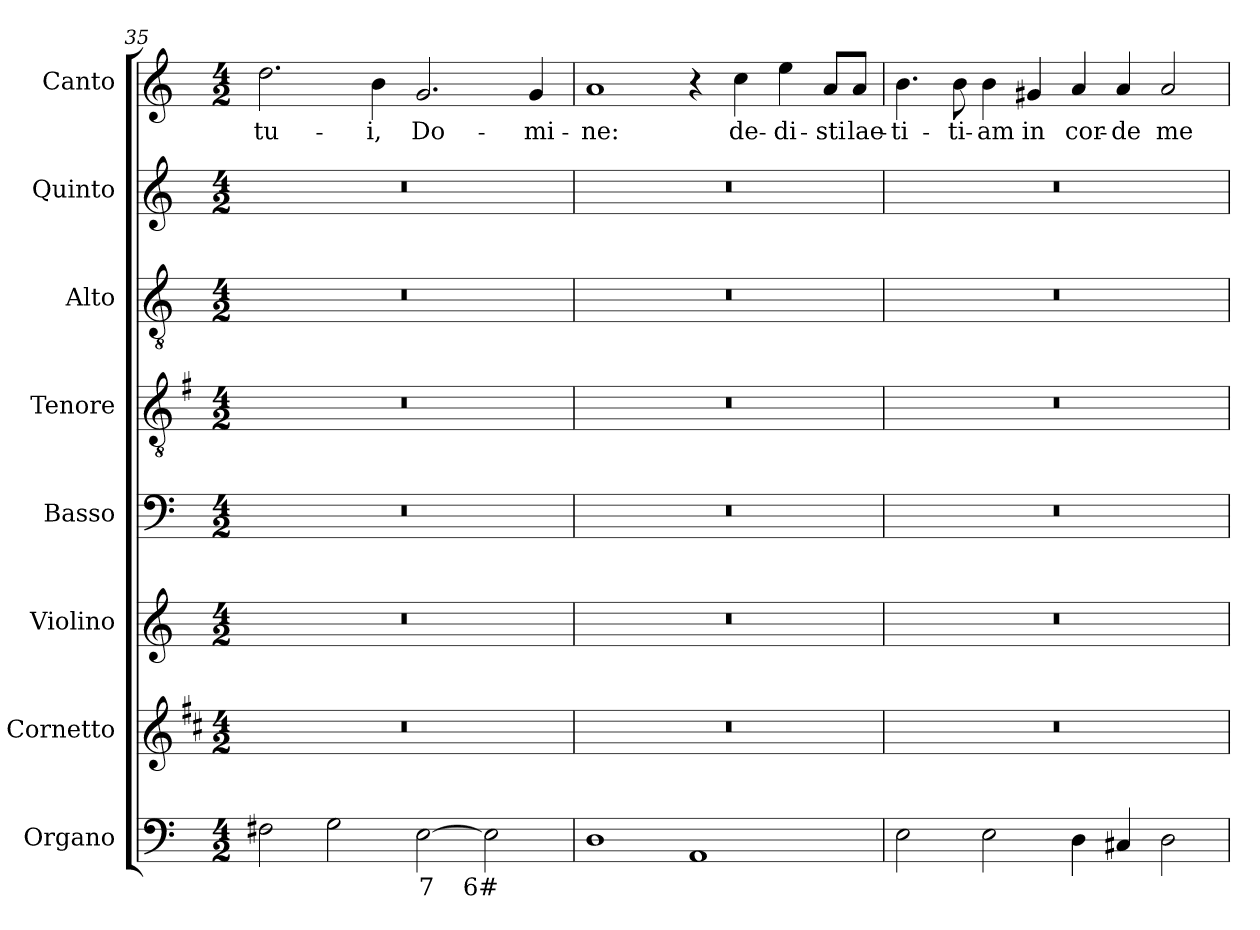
**kern	**text	**kern	**kern	**kern	**kern	**kern	**kern	**kern	**text
*part8	*part8	*part7	*part6	*part5	*part4	*part3	*part2	*part1	*part1
*staff8	*staff8	*staff7	*staff6	*staff5	*staff4	*staff3	*staff2	*staff1	*staff1
*I"Organo	*	*I"Cornetto	*I"Violino	*I"Basso	*I"Tenore	*I"Alto	*I"Quinto	*I"Canto	*
*I'Or	*	*I'Cto.	*I'Vln.	*I'B	*I'T	*I'A	*	*I'C	*
!!LO:LB:g=z
*clefF4	*	*clefG2	*clefG2	*clefF4	*clefGv2	*clefGv2	*clefG2	*clefG2	*
*	*	*ITrd1c2	*	*	*ITrd4c7	*	*	*	*
*k[]	*	*k[]	*k[]	*k[]	*k[]	*k[]	*k[]	*k[]	*
*C:	*	*C:	*C:	*C:	*C:	*C:	*C:	*C:	*
*M4/2	*	*M4/2	*M4/2	*M4/2	*M4/2	*M4/2	*M4/2	*M4/2	*
=35	=35	=35	=35	=35	=35	=35	=35	=35	=35
!	!	!	!	!	!	!	!	!	!LO:LY:b
2F#X\	.	0r	0r	0r	0r	0r	0r	2.dd\	tu-
2G\	.	.	.	.	.	.	.	.	.
!	!	!	!	!	!	!	!	!	!LO:LY:b
.	.	.	.	.	.	.	.	4b\	-i,
!	!LO:LY:b	!	!	!	!	!	!	!	!LO:LY:b
[2E\	7	.	.	.	.	.	.	2.g/	Do-
!	!LO:LY:b	!	!	!	!	!	!	!	!
2E\]	6#	.	.	.	.	.	.	.	.
!	!	!	!	!	!	!	!	!	!LO:LY:b
.	.	.	.	.	.	.	.	4g/	-mi-
=36	=36	=36	=36	=36	=36	=36	=36	=36	=36
!	!	!	!	!	!	!	!	!	!LO:LY:b
1D	.	0r	0r	0r	0r	0r	0r	1a	-ne:
1AA	.	.	.	.	.	.	.	4r	.
!	!	!	!	!	!	!	!	!	!LO:LY:b
.	.	.	.	.	.	.	.	4cc\	de-
!	!	!	!	!	!	!	!	!	!LO:LY:b
.	.	.	.	.	.	.	.	4ee\	-di-
!	!	!	!	!	!	!	!	!	!LO:LY:b
.	.	.	.	.	.	.	.	8a/L	-sti
!	!	!	!	!	!	!	!	!	!LO:LY:b
.	.	.	.	.	.	.	.	8a/J	lae-
=37	=37	=37	=37	=37	=37	=37	=37	=37	=37
!	!	!	!	!	!	!	!	!	!LO:LY:b
2E\	.	0r	0r	0r	0r	0r	0r	4.b\	-ti-
!	!	!	!	!	!	!	!	!	!LO:LY:b
.	.	.	.	.	.	.	.	8b\	-ti-
!	!	!	!	!	!	!	!	!	!LO:LY:b
2E\	.	.	.	.	.	.	.	4b\	-am
!	!	!	!	!	!	!	!	!	!LO:LY:b
.	.	.	.	.	.	.	.	4g#X/	in
!	!	!	!	!	!	!	!	!	!LO:LY:b
4D\	.	.	.	.	.	.	.	4a/	cor-
!	!	!	!	!	!	!	!	!	!LO:LY:b
4C#X/	.	.	.	.	.	.	.	4a/	-de
!	!	!	!	!	!	!	!	!	!LO:LY:b
2D\	.	.	.	.	.	.	.	2a/	me-
=	=	=	=	=	=	=	=	=	=
*-	*-	*-	*-	*-	*-	*-	*-	*-	*-
